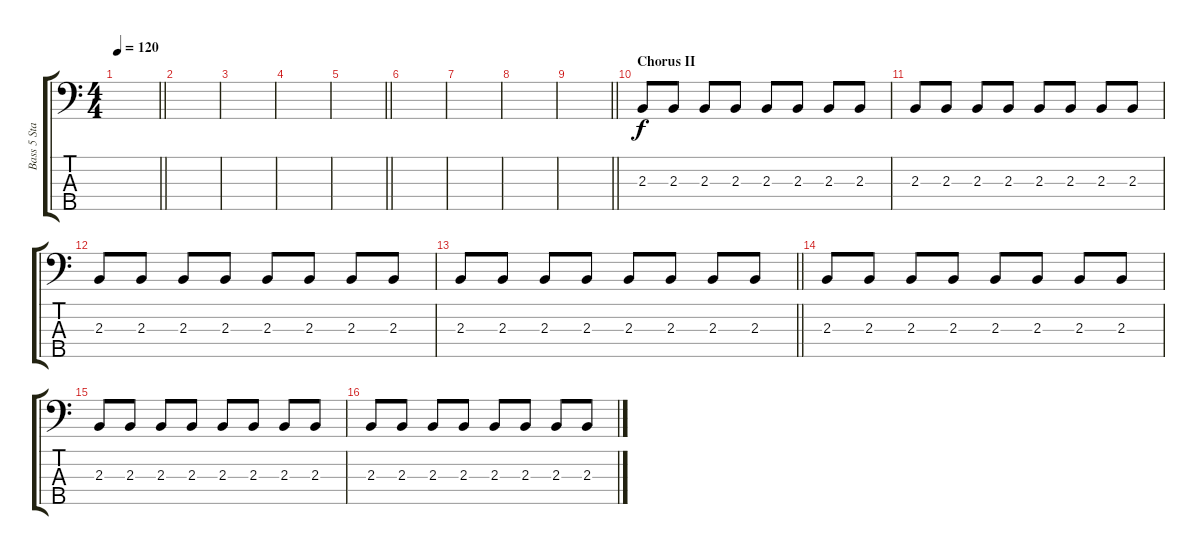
\track ("Bass 5 Standard" "Bass 5 Sta") {instrument electricbassfinger}
\staff {score tabs}
\tuning (G2 D2 A1 E1 B0) {hide}
\ts (4 4)
\tempo 120
\clef f4
\barLineRight lightlight
\ks c
|
|
|
|
\barLineRight lightlight
|
|
|
|
\barLineRight lightlight
|
\section ("" "Chorus II")
2.3.8 2.3.8 2.3.8 2.3.8 2.3.8 2.3.8 2.3.8 2.3.8 |
2.3.8 2.3.8 2.3.8 2.3.8 2.3.8 2.3.8 2.3.8 2.3.8 |
2.3.8 2.3.8 2.3.8 2.3.8 2.3.8 2.3.8 2.3.8 2.3.8 |
\barLineRight lightlight
2.3.8 2.3.8 2.3.8 2.3.8 2.3.8 2.3.8 2.3.8 2.3.8 |
2.3.8 2.3.8 2.3.8 2.3.8 2.3.8 2.3.8 2.3.8 2.3.8 |
2.3.8 2.3.8 2.3.8 2.3.8 2.3.8 2.3.8 2.3.8 2.3.8 |
2.3.8 2.3.8 2.3.8 2.3.8 2.3.8 2.3.8 2.3.8 2.3.8
